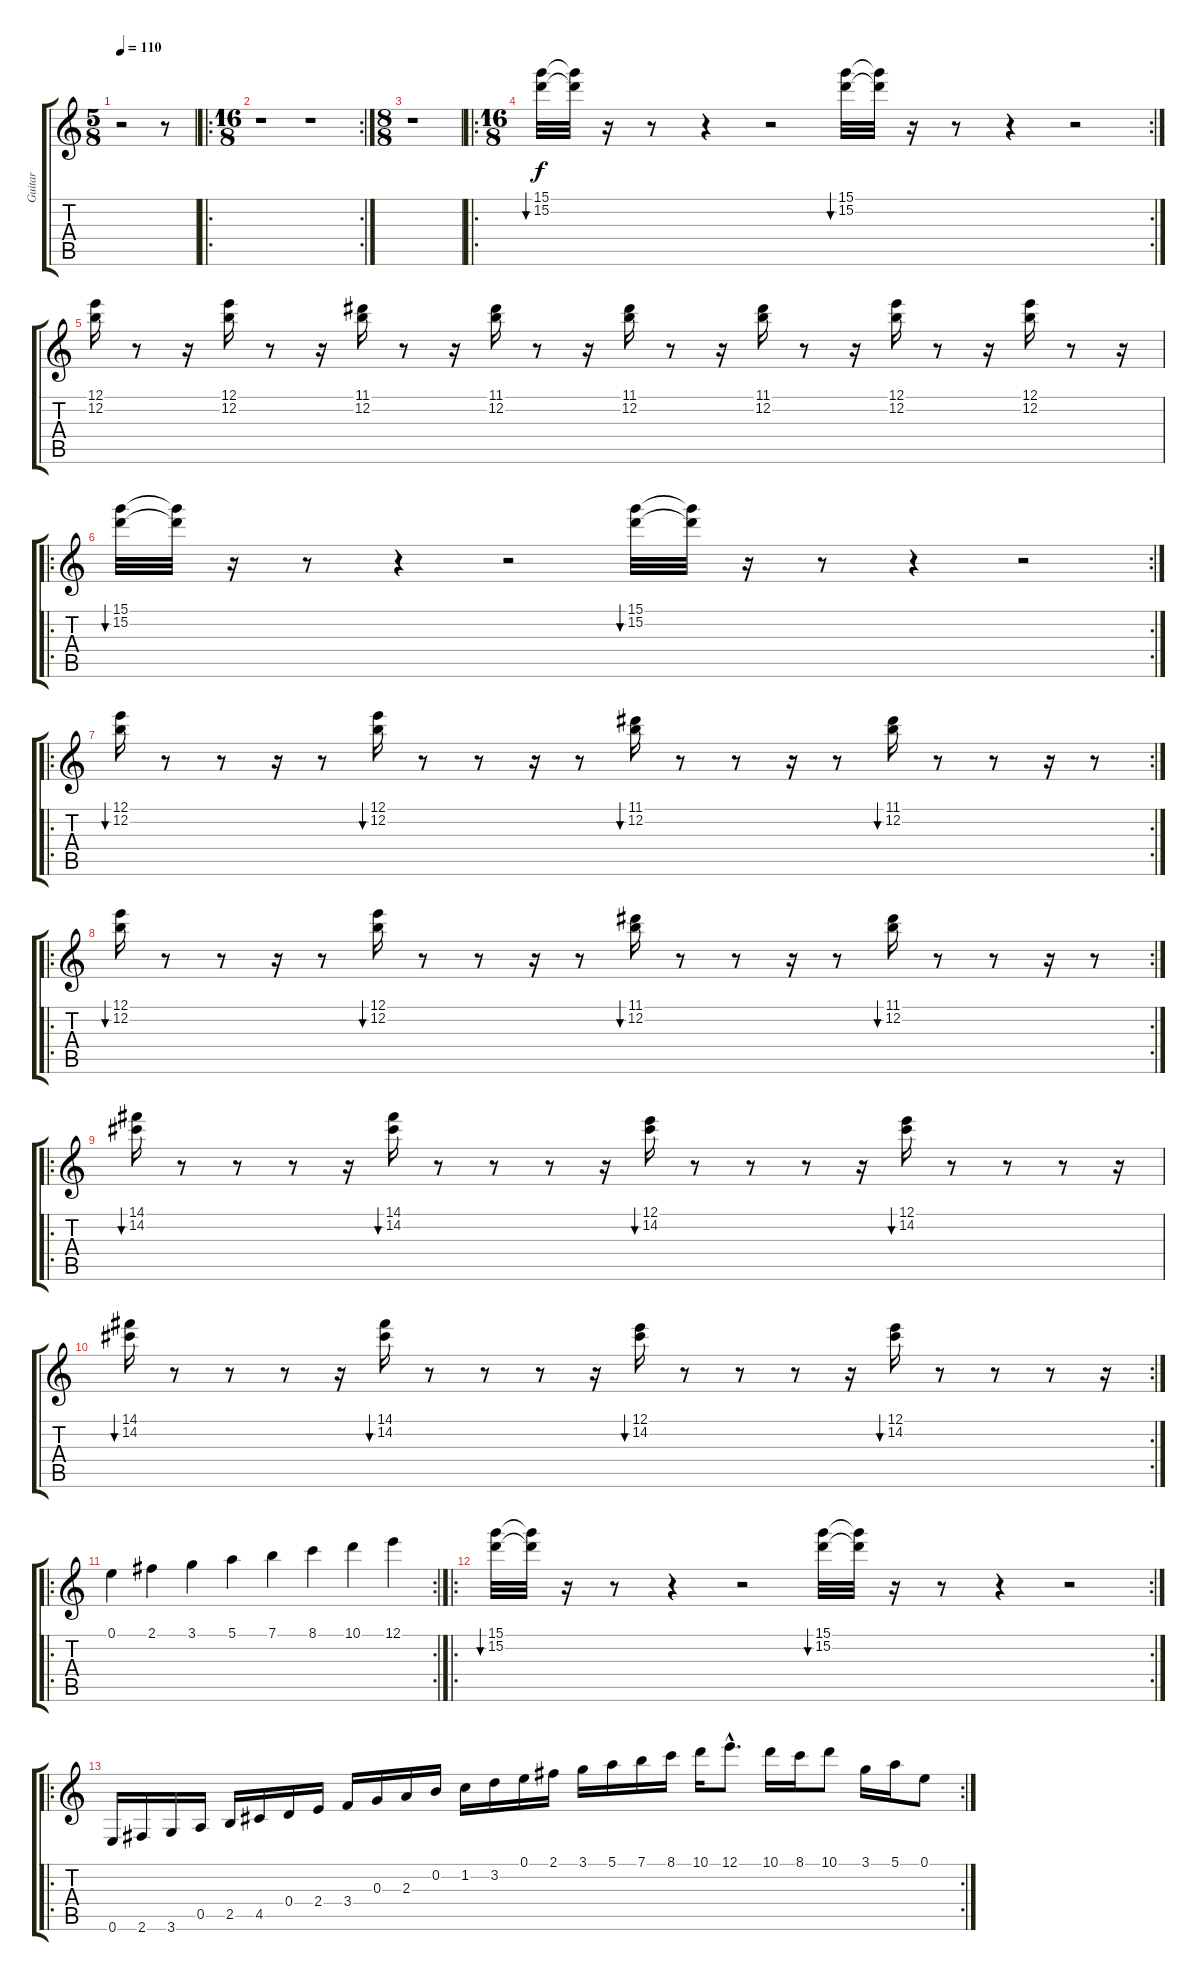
\track ("Guitar" "Guitar") {instrument electricguitarjazz}
\staff {score tabs}
\tuning (E4 B3 G3 D3 A2 E2) {hide}
\ts (5 8)
\tempo 110
\clef g2
\ks c
r.2{dy f instrument electricguitarjazz} r.8 |
\ro
\rc 2
\ts (16 8)
r.1 r.1 |
\ts (8 8)
r.1 |
\ro
\rc 2
\ts (16 8)
(15.1 15.2).32{bu 30} (15.1{t} 15.2{t}).32 r.16 r.8 r.4 r.2 (15.1 15.2).32{bu 30} (15.1{t} 15.2{t}).32 r.16 r.8 r.4 r.2 |
(12.1 12.2).16 r.8 r.16 (12.1 12.2).16 r.8 r.16 (11.1 12.2).16 r.8 r.16 (11.1 12.2).16 r.8 r.16 (11.1 12.2).16 r.8 r.16 (11.1 12.2).16 r.8 r.16 (12.1 12.2).16 r.8 r.16 (12.1 12.2).16 r.8 r.16 |
\ro
\rc 2
(15.1 15.2).32{bu 30} (15.1{t} 15.2{t}).32 r.16 r.8 r.4 r.2 (15.1 15.2).32{bu 30} (15.1{t} 15.2{t}).32 r.16 r.8 r.4 r.2 |
\ro
\rc 2
(12.1 12.2).16{bu 30} r.8 r.8 r.16 r.8 (12.1 12.2).16{bu 30} r.8 r.8 r.16 r.8 (11.1 12.2).16{bu 30} r.8 r.8 r.16 r.8 (11.1 12.2).16{bu 30} r.8 r.8 r.16 r.8 |
\ro
\rc 2
(12.1 12.2).16{bu 30} r.8 r.8 r.16 r.8 (12.1 12.2).16{bu 30} r.8 r.8 r.16 r.8 (11.1 12.2).16{bu 30} r.8 r.8 r.16 r.8 (11.1 12.2).16{bu 30} r.8 r.8 r.16 r.8 |
\ro
(14.1 14.2).16{bu 30} r.8 r.8 r.8 r.16 (14.1 14.2).16{bu 30} r.8 r.8 r.8 r.16 (12.1 14.2).16{bu 30} r.8 r.8 r.8 r.16 (12.1 14.2).16{bu 30} r.8 r.8 r.8 r.16 |
\rc 2
(14.1 14.2).16{bu 30} r.8 r.8 r.8 r.16 (14.1 14.2).16{bu 30} r.8 r.8 r.8 r.16 (12.1 14.2).16{bu 30} r.8 r.8 r.8 r.16 (12.1 14.2).16{bu 30} r.8 r.8 r.8 r.16 |
\ro
\rc 2
0.1.4 2.1.4 3.1.4 5.1.4 7.1.4 8.1.4 10.1.4 12.1.4 |
\ro
\rc 2
(15.1 15.2).32{bu 30} (15.1{t} 15.2{t}).32 r.16 r.8 r.4 r.2 (15.1 15.2).32{bu 30} (15.1{t} 15.2{t}).32 r.16 r.8 r.4 r.2 |
\ro
\rc 2
0.6.16 2.6.16 3.6.16 0.5.16 2.5.16 4.5.16 0.4.16 2.4.16 3.4.16 0.3.16 2.3.16 0.2.16 1.2.16 3.2.16 0.1.16 2.1.16 3.1.16 5.1.16 7.1.16 8.1.16 10.1.16 12.1{hac}.8{d} 10.1.16 8.1.16 10.1.8 3.1.16 5.1.16 0.1.8
